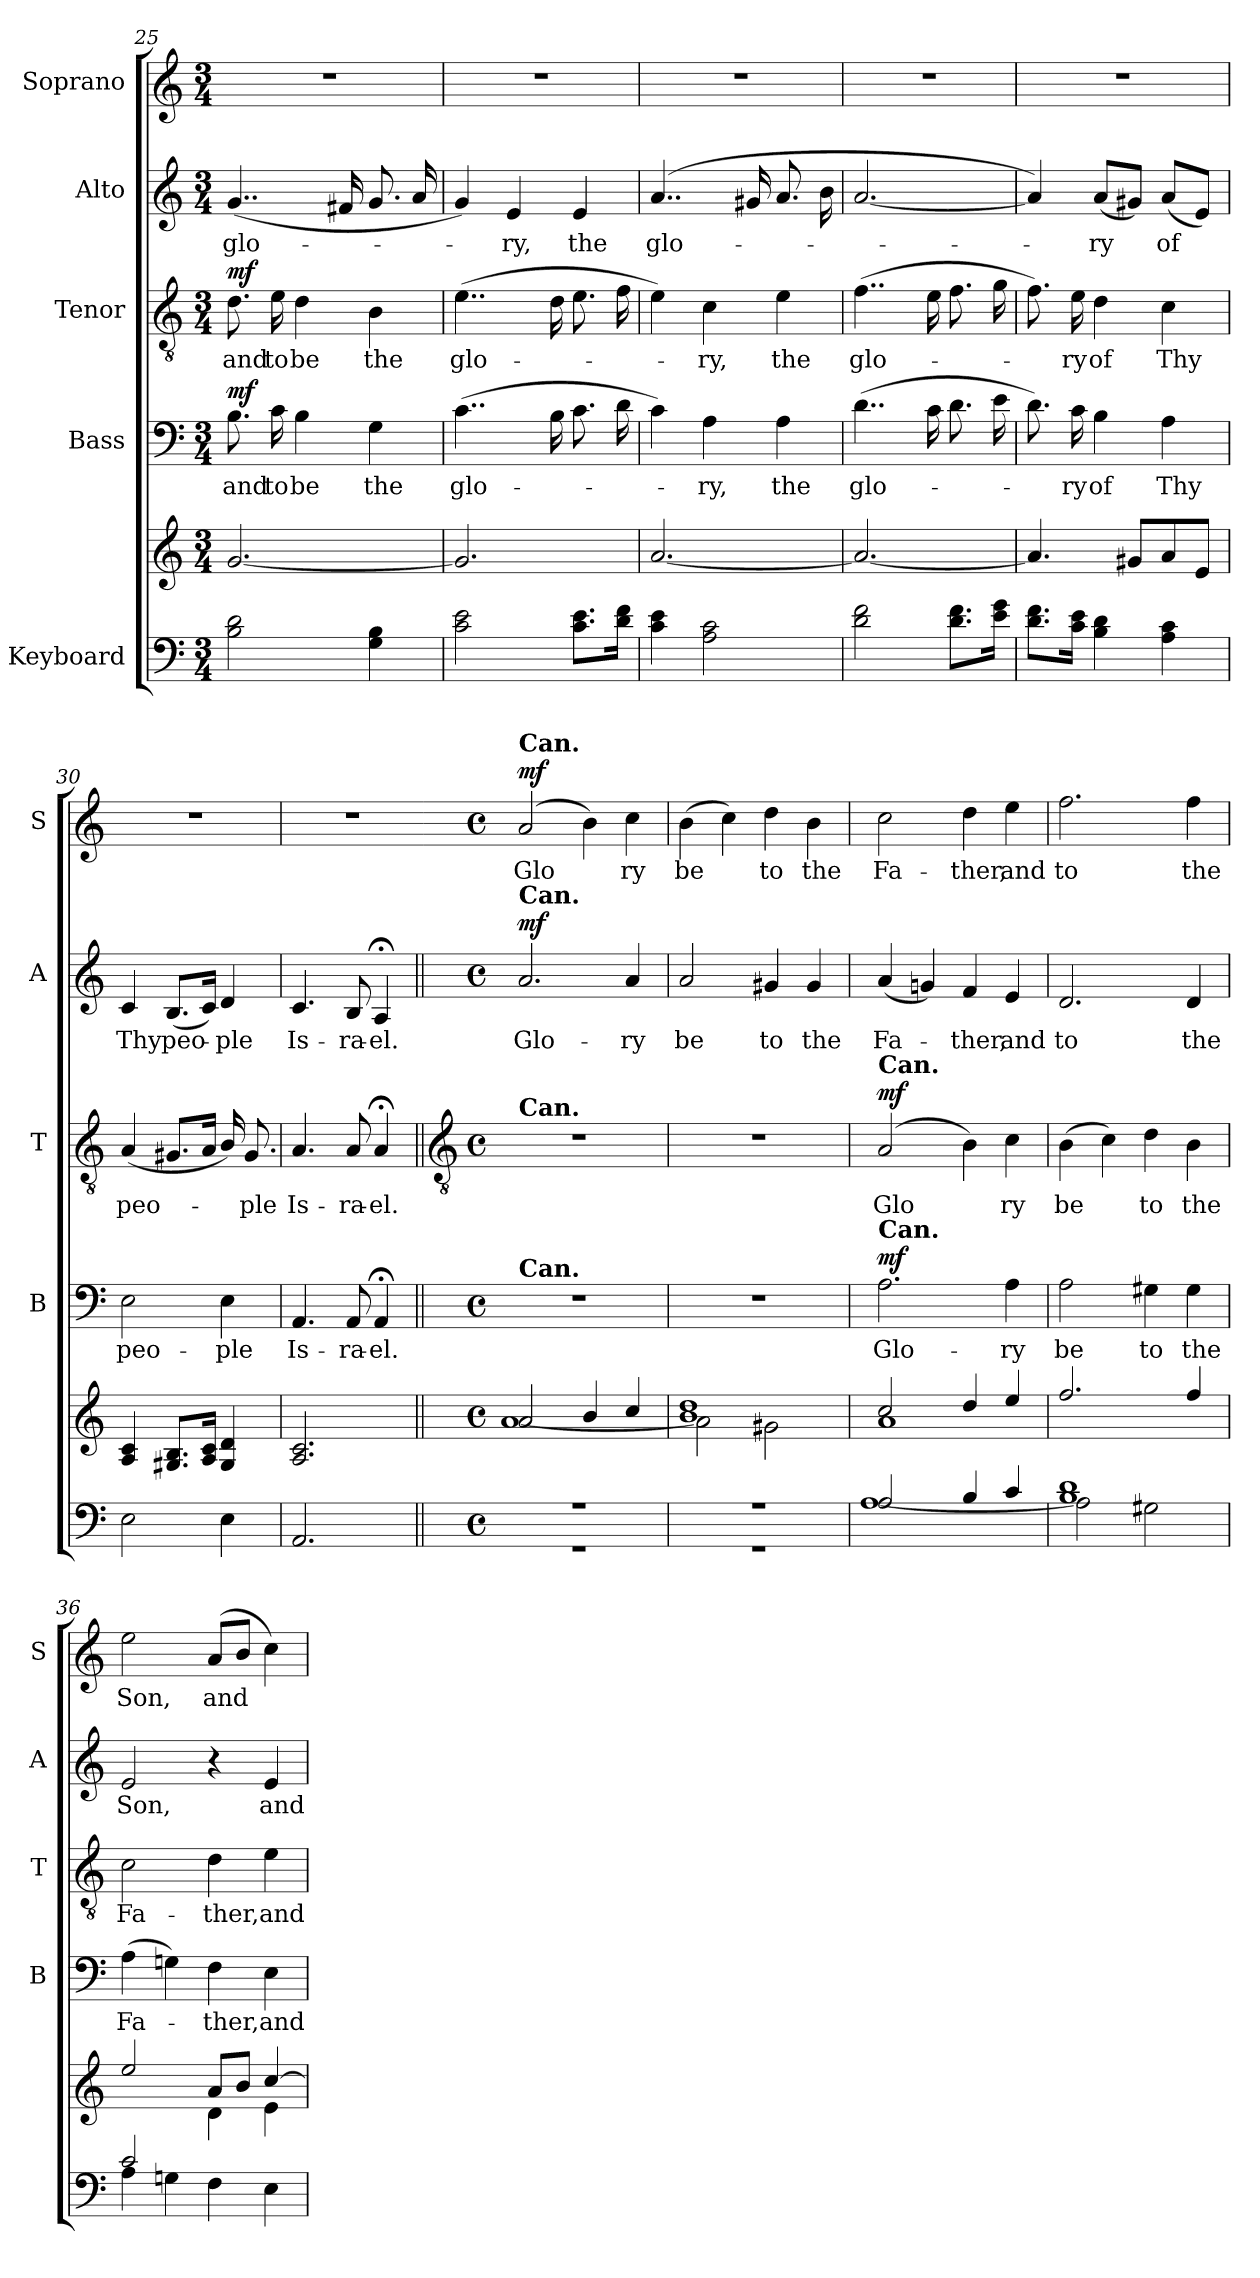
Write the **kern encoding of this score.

**kern	**kern	**kern	**text	**dynam	**kern	**text	**dynam	**kern	**text	**dynam	**kern	**text	**dynam
*part5	*part5	*part4	*part4	*part4	*part3	*part3	*part3	*part2	*part2	*part2	*part1	*part1	*part1
*staff6	*staff5	*staff4	*staff4	*staff4	*staff3	*staff3	*staff3	*staff2	*staff2	*staff2	*staff1	*staff1	*staff1
*I"Keyboard	*	*I"Bass	*	*	*I"Tenor	*	*	*I"Alto	*	*	*I"Soprano	*	*
*	*	*I'B	*	*	*I'T	*	*	*I'A	*	*	*I'S	*	*
!!LO:LB:g=z
*clefF4	*clefG2	*clefF4	*	*	*clefGv2	*	*	*clefG2	*	*	*clefG2	*	*
*k[]	*k[]	*k[]	*	*	*k[]	*	*	*k[]	*	*	*k[]	*	*
*C:	*C:	*C:	*	*	*C:	*	*	*C:	*	*	*C:	*	*
*M3/4	*M3/4	*M3/4	*	*	*M3/4	*	*	*M3/4	*	*	*M3/4	*	*
=25	=25	=25	=25	=25	=25	=25	=25	=25	=25	=25	=25	=25	=25
!	!	!	!LO:LY:b	!LO:DY:b	!	!LO:LY:b	!LO:DY:b	!	!LO:LY:b	!	!	!	!
2B 2d	[2.g	8.B	and	mf	8.d	and	mf	(<4..g	glo-	.	2.r	.	.
!	!	!	!LO:LY:b	!	!	!LO:LY:b	!	!	!	!	!	!	!
.	.	16c	to	.	16e	to	.	.	.	.	.	.	.
!	!	!	!LO:LY:b	!	!	!LO:LY:b	!	!	!	!	!	!	!
.	.	4B	be	.	4d	be	.	.	.	.	.	.	.
.	.	.	.	.	.	.	.	16f#XLL	.	.	.	.	.
!	!	!	!LO:LY:b	!	!	!LO:LY:b	!	!	!	!	!	!	!
4G 4B	.	4G	the	.	4B	the	.	8.g	.	.	.	.	.
.	.	.	.	.	.	.	.	16aJ	.	.	.	.	.
=26	=26	=26	=26	=26	=26	=26	=26	=26	=26	=26	=26	=26	=26
!	!	!	!LO:LY:b	!	!	!LO:LY:b	!	!	!	!	!	!	!
2c 2e	2.g]	(>4..c	glo-	.	(>4..e	glo-	.	4g)	.	.	2.r	.	.
!	!	!	!	!	!	!	!	!	!LO:LY:b	!	!	!	!
.	.	.	.	.	.	.	.	4e	ry,	.	.	.	.
.	.	16BLL	.	.	16dLL	.	.	.	.	.	.	.	.
!	!	!	!	!	!	!	!	!	!LO:LY:b	!	!	!	!
8.c 8.eL	.	8.c	.	.	8.e	.	.	4e	the	.	.	.	.
16d 16fJ	.	16dJ	.	.	16fJ	.	.	.	.	.	.	.	.
=27	=27	=27	=27	=27	=27	=27	=27	=27	=27	=27	=27	=27	=27
!	!	!	!	!	!	!	!	!	!LO:LY:b	!	!	!	!
4c 4e	[2.a	4c)	.	.	4e)	.	.	(<4..a	glo-	.	2.r	.	.
!	!	!	!LO:LY:b	!	!	!LO:LY:b	!	!	!	!	!	!	!
2A 2c	.	4A	ry,	.	4c	ry,	.	.	.	.	.	.	.
.	.	.	.	.	.	.	.	16g#XLL	.	.	.	.	.
!	!	!	!LO:LY:b	!	!	!LO:LY:b	!	!	!	!	!	!	!
.	.	4A	the	.	4e	the	.	8.a	.	.	.	.	.
.	.	.	.	.	.	.	.	16bJ	.	.	.	.	.
=28	=28	=28	=28	=28	=28	=28	=28	=28	=28	=28	=28	=28	=28
!	!	!	!LO:LY:b	!	!	!LO:LY:b	!	!	!	!	!	!	!
2d 2f	2.a_	(>4..d	glo-	.	(>4..f	glo-	.	[2.a	.	.	2.r	.	.
.	.	16cLL	.	.	16eLL	.	.	.	.	.	.	.	.
8.d 8.fL	.	8.d	.	.	8.f	.	.	.	.	.	.	.	.
16e 16gJ	.	16eJ	.	.	16gJ	.	.	.	.	.	.	.	.
=29	=29	=29	=29	=29	=29	=29	=29	=29	=29	=29	=29	=29	=29
8.d 8.fL	4.a]	8.d)	.	.	8.f)	.	.	4a])	.	.	2.r	.	.
!	!	!	!LO:LY:b	!	!	!LO:LY:b	!	!	!	!	!	!	!
16c 16eJ	.	16c	ry	.	16e	ry	.	.	.	.	.	.	.
!	!	!	!LO:LY:b	!	!	!LO:LY:b	!	!	!LO:LY:b	!	!	!	!
4B 4d	.	4B	of	.	4d	of	.	(<8aL	ry	.	.	.	.
.	8g#XL	.	.	.	.	.	.	8g#XJ)	.	.	.	.	.
!	!	!	!LO:LY:b	!	!	!LO:LY:b	!	!	!LO:LY:b	!	!	!	!
4A 4c	8a	4A	Thy	.	4c	Thy	.	(<8aL	of	.	.	.	.
.	8eJ	.	.	.	.	.	.	8eJ)	.	.	.	.	.
=30	=30	=30	=30	=30	=30	=30	=30	=30	=30	=30	=30	=30	=30
!	!	!	!LO:LY:b	!	!	!LO:LY:b	!	!	!LO:LY:b	!	!	!	!
2E	4A 4c	2E	peo-	.	(<4A	peo-	.	4c	Thy	.	2.r	.	.
!	!	!	!	!	!	!	!	!	!LO:LY:b	!	!	!	!
.	8.G#X 8.BL	.	.	.	8.G#XL	.	.	(<8.BL	peo-	.	.	.	.
.	16A 16cJ	.	.	.	16AJ	.	.	16cJ)	.	.	.	.	.
!	!	!	!LO:LY:b	!	!	!	!	!	!LO:LY:b	!	!	!	!
4E	4G# 4d	4E	-ple	.	16B/)	.	.	4d	ple	.	.	.	.
!	!	!	!	!	!	!LO:LY:b	!	!	!	!	!	!	!
.	.	.	.	.	8.G#	ple	.	.	.	.	.	.	.
=31	=31	=31	=31	=31	=31	=31	=31	=31	=31	=31	=31	=31	=31
!	!	!	!LO:LY:b	!	!	!LO:LY:b	!	!	!LO:LY:b	!	!	!	!
2.AA	2.A 2.c	4.AA	Is-	.	4.A	Is-	.	4.c	Is-	.	2.r	.	.
!	!	!	!LO:LY:b	!	!	!LO:LY:b	!	!	!LO:LY:b	!	!	!	!
.	.	8AA	-ra-	.	8A	-ra-	.	8B	-ra-	.	.	.	.
!	!	!	!LO:LY:b	!	!	!LO:LY:b	!	!	!LO:LY:b	!	!	!	!
.	.	4AA;<	-el.	.	4A;<	-el.	.	4A;<	-el.	.	.	.	.
!!LO:LB:g=z
=32||	=32||	=32||	=32	=32	=32||	=32	=32	=32||	=32	=32	=32	=32	=32
*	*	*	*	*	*clefGv2	*	*	*	*	*	*	*	*
*	*	*	*	*	*	*	*	*	*	*	*k[]	*	*
*	*	*	*	*	*	*	*	*	*	*	*C:	*	*
*M4/4	*M4/4	*M4/4	*	*	*M4/4	*	*	*M4/4	*	*	*M4/4	*	*
*met(c)	*met(c)	*met(c)	*	*	*met(c)	*	*	*met(c)	*	*	*met(c)	*	*
*^	*^	*	*	*	*	*	*	*	*	*	*	*	*
!	!	!	!	!	!	!	!	!	!	!	!	!	!LO:TX:a:B:t=Can.	!	!
!	!	!	!	!	!	!	!	!	!	!LO:TX:a:B:t=Can.	!	!	!	!	!
!	!	!	!	!	!	!	!LO:TX:a:B:t=Can.	!	!	!	!	!	!	!	!
!	!	!	!	!LO:TX:a:B:t=Can.	!	!	!	!	!	!	!	!	!	!	!
!	!	!	!	!	!	!	!	!	!	!	!LO:LY:b	!LO:DY:b	!	!LO:LY:b	!LO:DY:b
1r	1r	2a/	[1a\	1r	.	.	1r	.	.	2.a	Glo-	mf	(<2a	Glo	mf
.	.	4b/	.	.	.	.	.	.	.	.	.	.	4b)	.	.
!	!	!	!	!	!	!	!	!	!	!	!LO:LY:b	!	!	!LO:LY:b	!
.	.	4cc/	.	.	.	.	.	.	.	4a	-ry	.	4cc	ry	.
=33	=33	=33	=33	=33	=33	=33	=33	=33	=33	=33	=33	=33	=33	=33	=33
!	!	!	!	!	!	!	!	!	!	!	!LO:LY:b	!	!	!LO:LY:b	!
1r	1r	1b/ 1dd/	2a\]	1r	.	.	1r	.	.	2a	be	.	(>4b	be	.
.	.	.	.	.	.	.	.	.	.	.	.	.	4cc)	.	.
!	!	!	!	!	!	!	!	!	!	!	!LO:LY:b	!	!	!LO:LY:b	!
.	.	.	2g#X\	.	.	.	.	.	.	4g#X	to	.	4dd	to	.
!	!	!	!	!	!	!	!	!	!	!	!LO:LY:b	!	!	!LO:LY:b	!
.	.	.	.	.	.	.	.	.	.	4g#	the	.	4b	the	.
=34	=34	=34	=34	=34	=34	=34	=34	=34	=34	=34	=34	=34	=34	=34	=34
!	!	!	!	!	!	!	!LO:TX:a:B:t=Can.	!	!	!	!	!	!	!	!
!	!	!	!	!LO:TX:a:B:t=Can.	!	!	!	!	!	!	!	!	!	!	!
!	!	!	!	!	!LO:LY:b	!LO:DY:b	!	!LO:LY:b	!LO:DY:b	!	!LO:LY:b	!	!	!LO:LY:b	!
2A/	[1A\	2cc/	1a\	2.A	Glo-	mf	(<2A	Glo	mf	(<4a	Fa-	.	2cc	Fa-	.
.	.	.	.	.	.	.	.	.	.	4gn)	.	.	.	.	.
!	!	!	!	!	!	!	!	!	!	!	!LO:LY:b	!	!	!LO:LY:b	!
4B/	.	4dd/	.	.	.	.	4B)	.	.	4f	ther,	.	4dd	-ther,	.
!	!	!	!	!	!LO:LY:b	!	!	!LO:LY:b	!	!	!LO:LY:b	!	!	!LO:LY:b	!
4c/	.	4ee/	.	4A	-ry	.	4c	ry	.	4e	and	.	4ee	and	.
=35	=35	=35	=35	=35	=35	=35	=35	=35	=35	=35	=35	=35	=35	=35	=35
!	!	!	!	!	!LO:LY:b	!	!	!LO:LY:b	!	!	!LO:LY:b	!	!	!LO:LY:b	!
1B/ 1d/	2A\]	2.ff/	1ryy	2A	be	.	(>4B	be	.	2.d	to	.	2.ff	to	.
.	.	.	.	.	.	.	4c)	.	.	.	.	.	.	.	.
!	!	!	!	!	!LO:LY:b	!	!	!LO:LY:b	!	!	!	!	!	!	!
.	2G#X\	.	.	4G#X	to	.	4d	to	.	.	.	.	.	.	.
!	!	!	!	!	!LO:LY:b	!	!	!LO:LY:b	!	!	!LO:LY:b	!	!	!LO:LY:b	!
.	.	4ff/	.	4G#	the	.	4B	the	.	4d	the	.	4ff	the	.
=36	=36	=36	=36	=36	=36	=36	=36	=36	=36	=36	=36	=36	=36	=36	=36
!	!	!	!	!	!LO:LY:b	!	!	!LO:LY:b	!	!	!LO:LY:b	!	!	!LO:LY:b	!
2c/	4A\	2ee/	2ryy	(>4A	Fa-	.	2c	Fa-	.	2e	Son,	.	2ee	Son,	.
.	4Gn\	.	.	4Gn)	.	.	.	.	.	.	.	.	.	.	.
!	!	!	!	!	!LO:LY:b	!	!	!LO:LY:b	!	!	!	!	!	!LO:LY:b	!
2ryy	4F\	8a/L	4d\	4F	ther,	.	4d	-ther,	.	4r	.	.	(<8aL	and	.
.	.	8b/J	.	.	.	.	.	.	.	.	.	.	8bJ	.	.
!	!	!	!	!	!LO:LY:b	!	!	!LO:LY:b	!	!	!LO:LY:b	!	!	!	!
.	4E\	[4cc/	4e\	4E	and	.	4e	and	.	4e	and	.	4cc)	.	.
*v	*v	*	*	*	*	*	*	*	*	*	*	*	*	*	*
*	*v	*v	*	*	*	*	*	*	*	*	*	*	*	*
=	=	=	=	=	=	=	=	=	=	=	=	=	=
*-	*-	*-	*-	*-	*-	*-	*-	*-	*-	*-	*-	*-	*-
